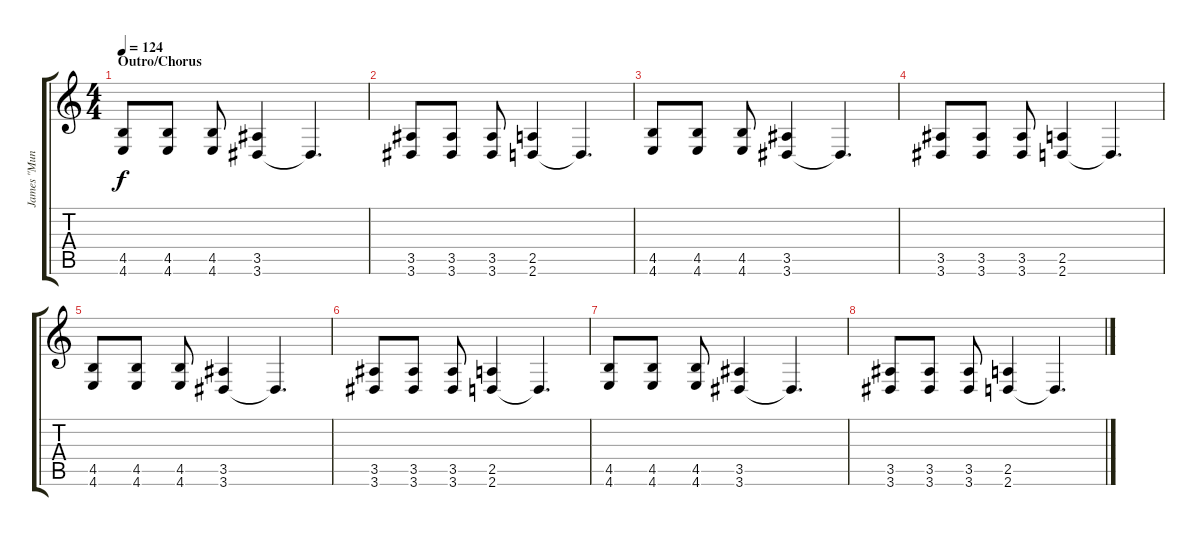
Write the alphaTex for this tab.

\track ("James \"Munky\" Shaffer" "James \"Mun") {instrument distortionguitar}
\staff {score tabs}
\tuning (D4 A3 F3 C3 G2 C2) {hide}
\ts (4 4)
\section ("" "Outro/Chorus")
\tempo 124
\clef g2
\ks c
(4.5 4.6).8{dy f} (4.5 4.6).8 (4.5 4.6).8 (3.5 3.6).4 3.6{t}.4{d} |
(3.5 3.6).8 (3.5 3.6).8 (3.5 3.6).8 (2.5 2.6).4 2.6{t}.4{d} |
(4.5 4.6).8 (4.5 4.6).8 (4.5 4.6).8 (3.5 3.6).4 3.6{t}.4{d} |
(3.5 3.6).8 (3.5 3.6).8 (3.5 3.6).8 (2.5 2.6).4 2.6{t}.4{d} |
(4.5 4.6).8 (4.5 4.6).8 (4.5 4.6).8 (3.5 3.6).4 3.6{t}.4{d} |
(3.5 3.6).8 (3.5 3.6).8 (3.5 3.6).8 (2.5 2.6).4 2.6{t}.4{d} |
(4.5 4.6).8 (4.5 4.6).8 (4.5 4.6).8 (3.5 3.6).4 3.6{t}.4{d} |
(3.5 3.6).8 (3.5 3.6).8 (3.5 3.6).8 (2.5 2.6).4 2.6{t}.4{d}
